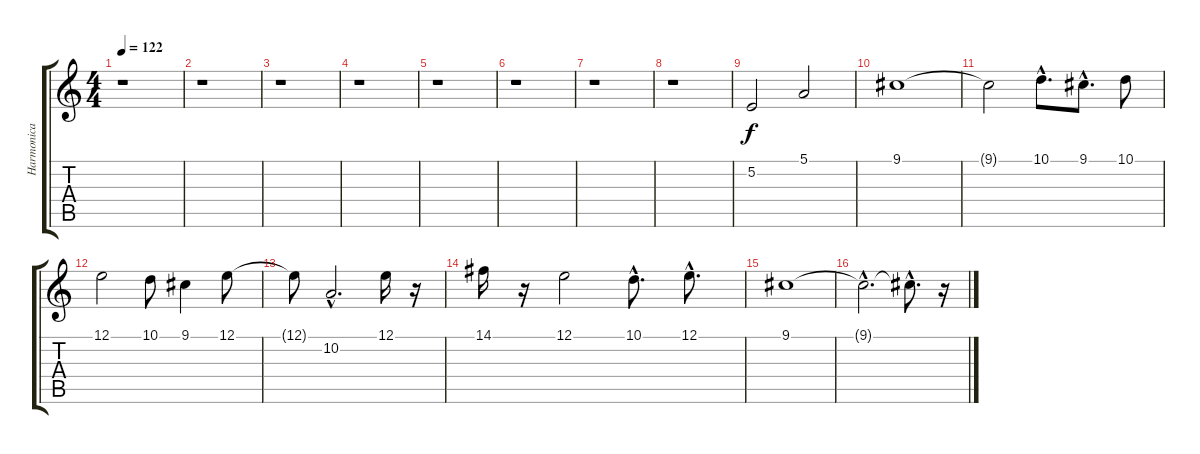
\track ("Harmonica" "Harmonica") {instrument harmonica}
\staff {score tabs}
\tuning (E4 B3 G3 D3 A2 E2) {hide}
\ts (4 4)
\tempo 122
\clef g2
\ks c
r.1{dy f} |
r.1 |
r.1 |
r.1 |
r.1 |
r.1 |
r.1 |
r.1 |
5.2.2 5.1.2 |
9.1.1 |
9.1{t}.2 10.1{hac}.8{d} 9.1{hac}.8{d} 10.1.8 |
12.1.2 10.1.8 9.1.4 12.1.8 |
12.1{t}.8 10.2{hac}.2{d} 12.1.16 r.16 |
14.1.16 r.16 12.1.2 10.1{hac}.8{d} 12.1{hac}.8{d} |
9.1.1 |
9.1{hac t}.2{d} 9.1{hac t}.8{d} r.16
